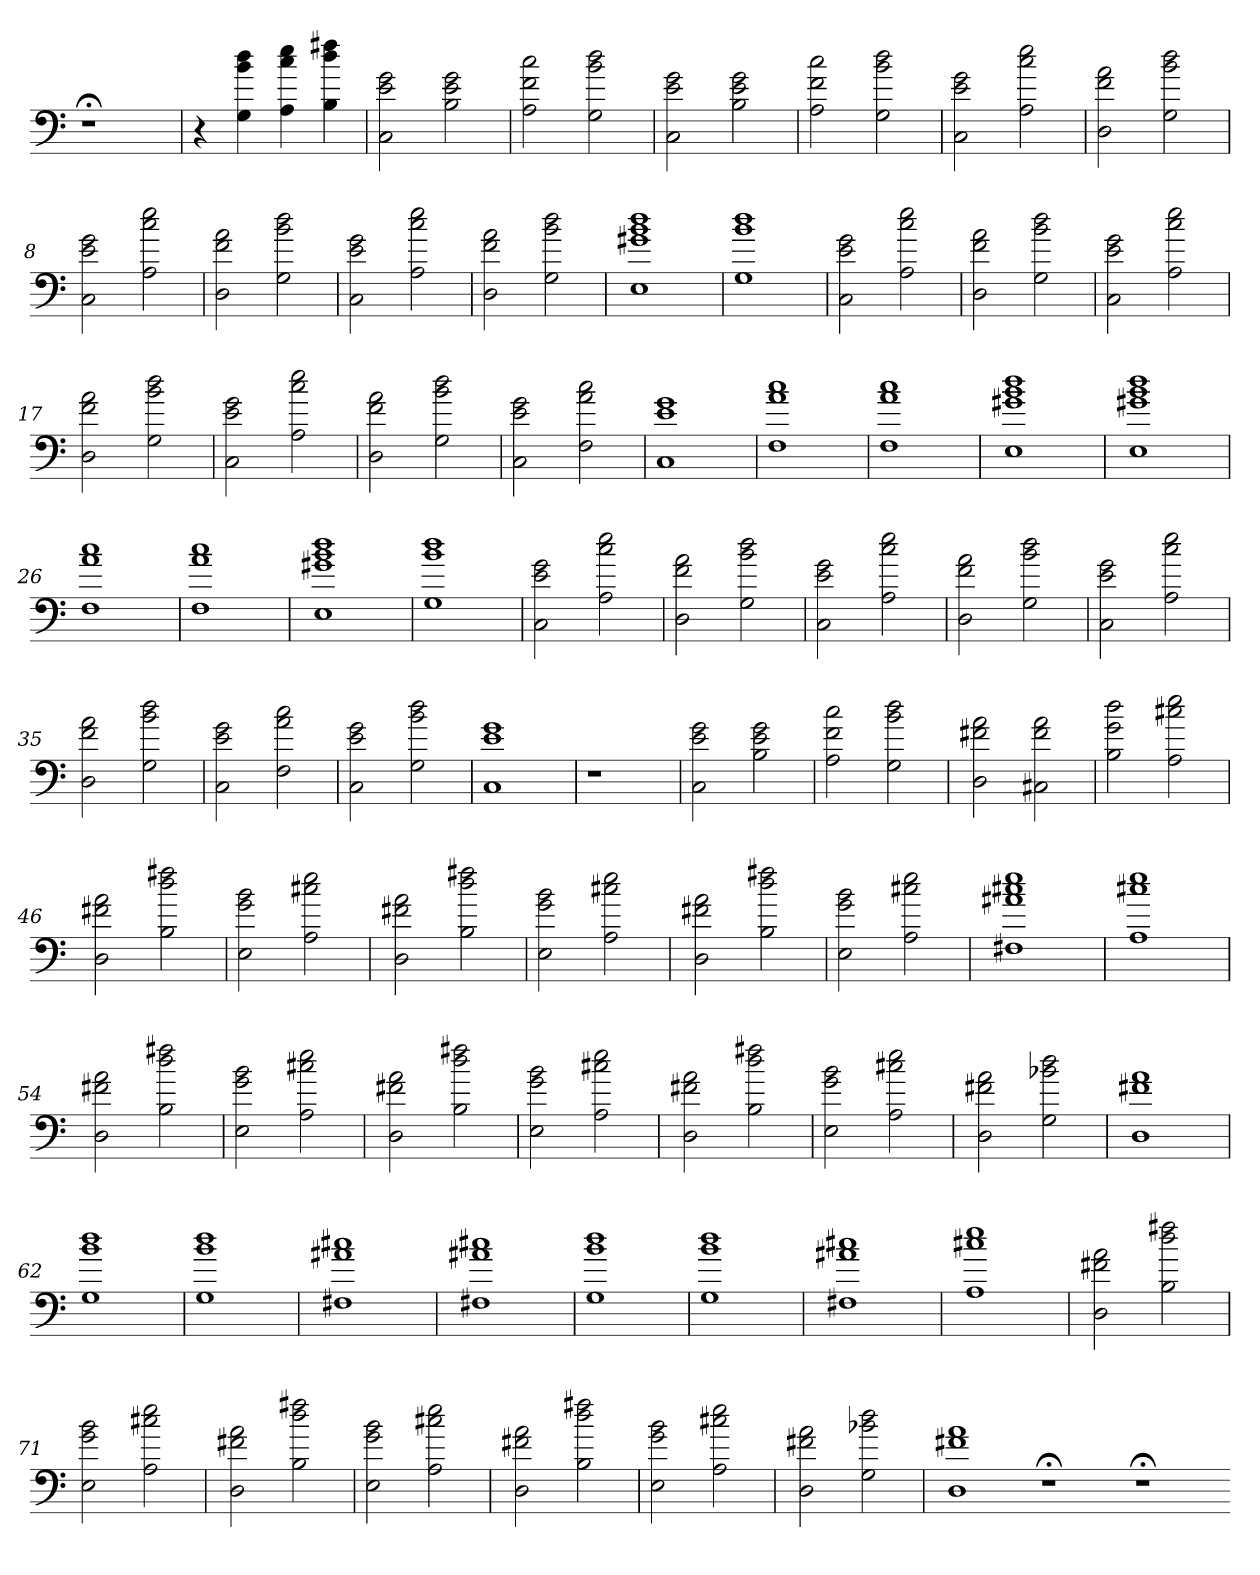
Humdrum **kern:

**kern
*part1
*staff1
=
1r;<
=1
4r
4G 4b 4dd
4A 4cc 4ee
4B 4dd 4ff#X
=2
2C 2e 2g
2B 2e 2g
=3
2A 2f 2cc
2G 2b 2dd
=4
2C 2e 2g
2B 2e 2g
=5
2A 2f 2cc
2G 2b 2dd
=6
2C 2e 2g
2A 2cc 2ee
=7
2D 2f 2a
2G 2b 2dd
=8
2C 2e 2g
2A 2cc 2ee
=9
2D 2f 2a
2G 2b 2dd
=10
2C 2e 2g
2A 2cc 2ee
=11
2D 2f 2a
2G 2b 2dd
=12
1E 1g#X 1b 1dd
=13
1G 1b 1dd
=14
2C 2e 2g
2A 2cc 2ee
=15
2D 2f 2a
2G 2b 2dd
=16
2C 2e 2g
2A 2cc 2ee
=17
2D 2f 2a
2G 2b 2dd
=18
2C 2e 2g
2A 2cc 2ee
=19
2D 2f 2a
2G 2b 2dd
=20
2C 2e 2g
2F 2a 2cc
=21
1C 1e 1g
=22
1F 1a 1cc
=23
1F 1a 1cc
=24
1E 1g#X 1b 1dd
=25
1E 1g#X 1b 1dd
=26
1F 1a 1cc
=27
1F 1a 1cc
=28
1E 1g#X 1b 1dd
=29
1G 1b 1dd
=30
2C 2e 2g
2A 2cc 2ee
=31
2D 2f 2a
2G 2b 2dd
=32
2C 2e 2g
2A 2cc 2ee
=33
2D 2f 2a
2G 2b 2dd
=34
2C 2e 2g
2A 2cc 2ee
=35
2D 2f 2a
2G 2b 2dd
=36
2C 2e 2g
2F 2a 2cc
=37
2C 2e 2g
2G 2b 2dd
=38
1C 1e 1g
=39
1r
=40
1r
=41
1r
=42
2C 2e 2g
2B 2e 2g
=43
2A 2f 2cc
2G 2b 2dd
=44
2D 2f#X 2a
2C#X 2f# 2a
=45
2B 2g 2dd
2A 2cc#X 2ee
=46
2D 2f#X 2a
2B 2dd 2ff#X
=47
2E 2g 2b
2A 2cc#X 2ee
=48
2D 2f#X 2a
2B 2dd 2ff#X
=49
2E 2g 2b
2A 2cc#X 2ee
=50
2D 2f#X 2a
2B 2dd 2ff#X
=51
2E 2g 2b
2A 2cc#X 2ee
=52
1F#X 1a#X 1cc#X 1ee
=53
1A 1cc#X 1ee
=54
2D 2f#X 2a
2B 2dd 2ff#X
=55
2E 2g 2b
2A 2cc#X 2ee
=56
2D 2f#X 2a
2B 2dd 2ff#X
=57
2E 2g 2b
2A 2cc#X 2ee
=58
2D 2f#X 2a
2B 2dd 2ff#X
=59
2E 2g 2b
2A 2cc#X 2ee
=60
2D 2f#X 2a
2G 2b-X 2dd
=61
1D 1f#X 1a
=62
1G 1b 1dd
=63
1G 1b 1dd
=64
1F#X 1a#X 1cc#X
=65
1F#X 1a#X 1cc#X
=66
1G 1b 1dd
=67
1G 1b 1dd
=68
1F#X 1a#X 1cc#X
=69
1A 1cc#X 1ee
=70
2D 2f#X 2a
2B 2dd 2ff#X
=71
2E 2g 2b
2A 2cc#X 2ee
=72
2D 2f#X 2a
2B 2dd 2ff#X
=73
2E 2g 2b
2A 2cc#X 2ee
=74
2D 2f#X 2a
2B 2dd 2ff#X
=75
2E 2g 2b
2A 2cc#X 2ee
=76
2D 2f#X 2a
2G 2b-X 2dd
=77
1D 1f#X 1a
1r;<
1r;<
=-
*-
